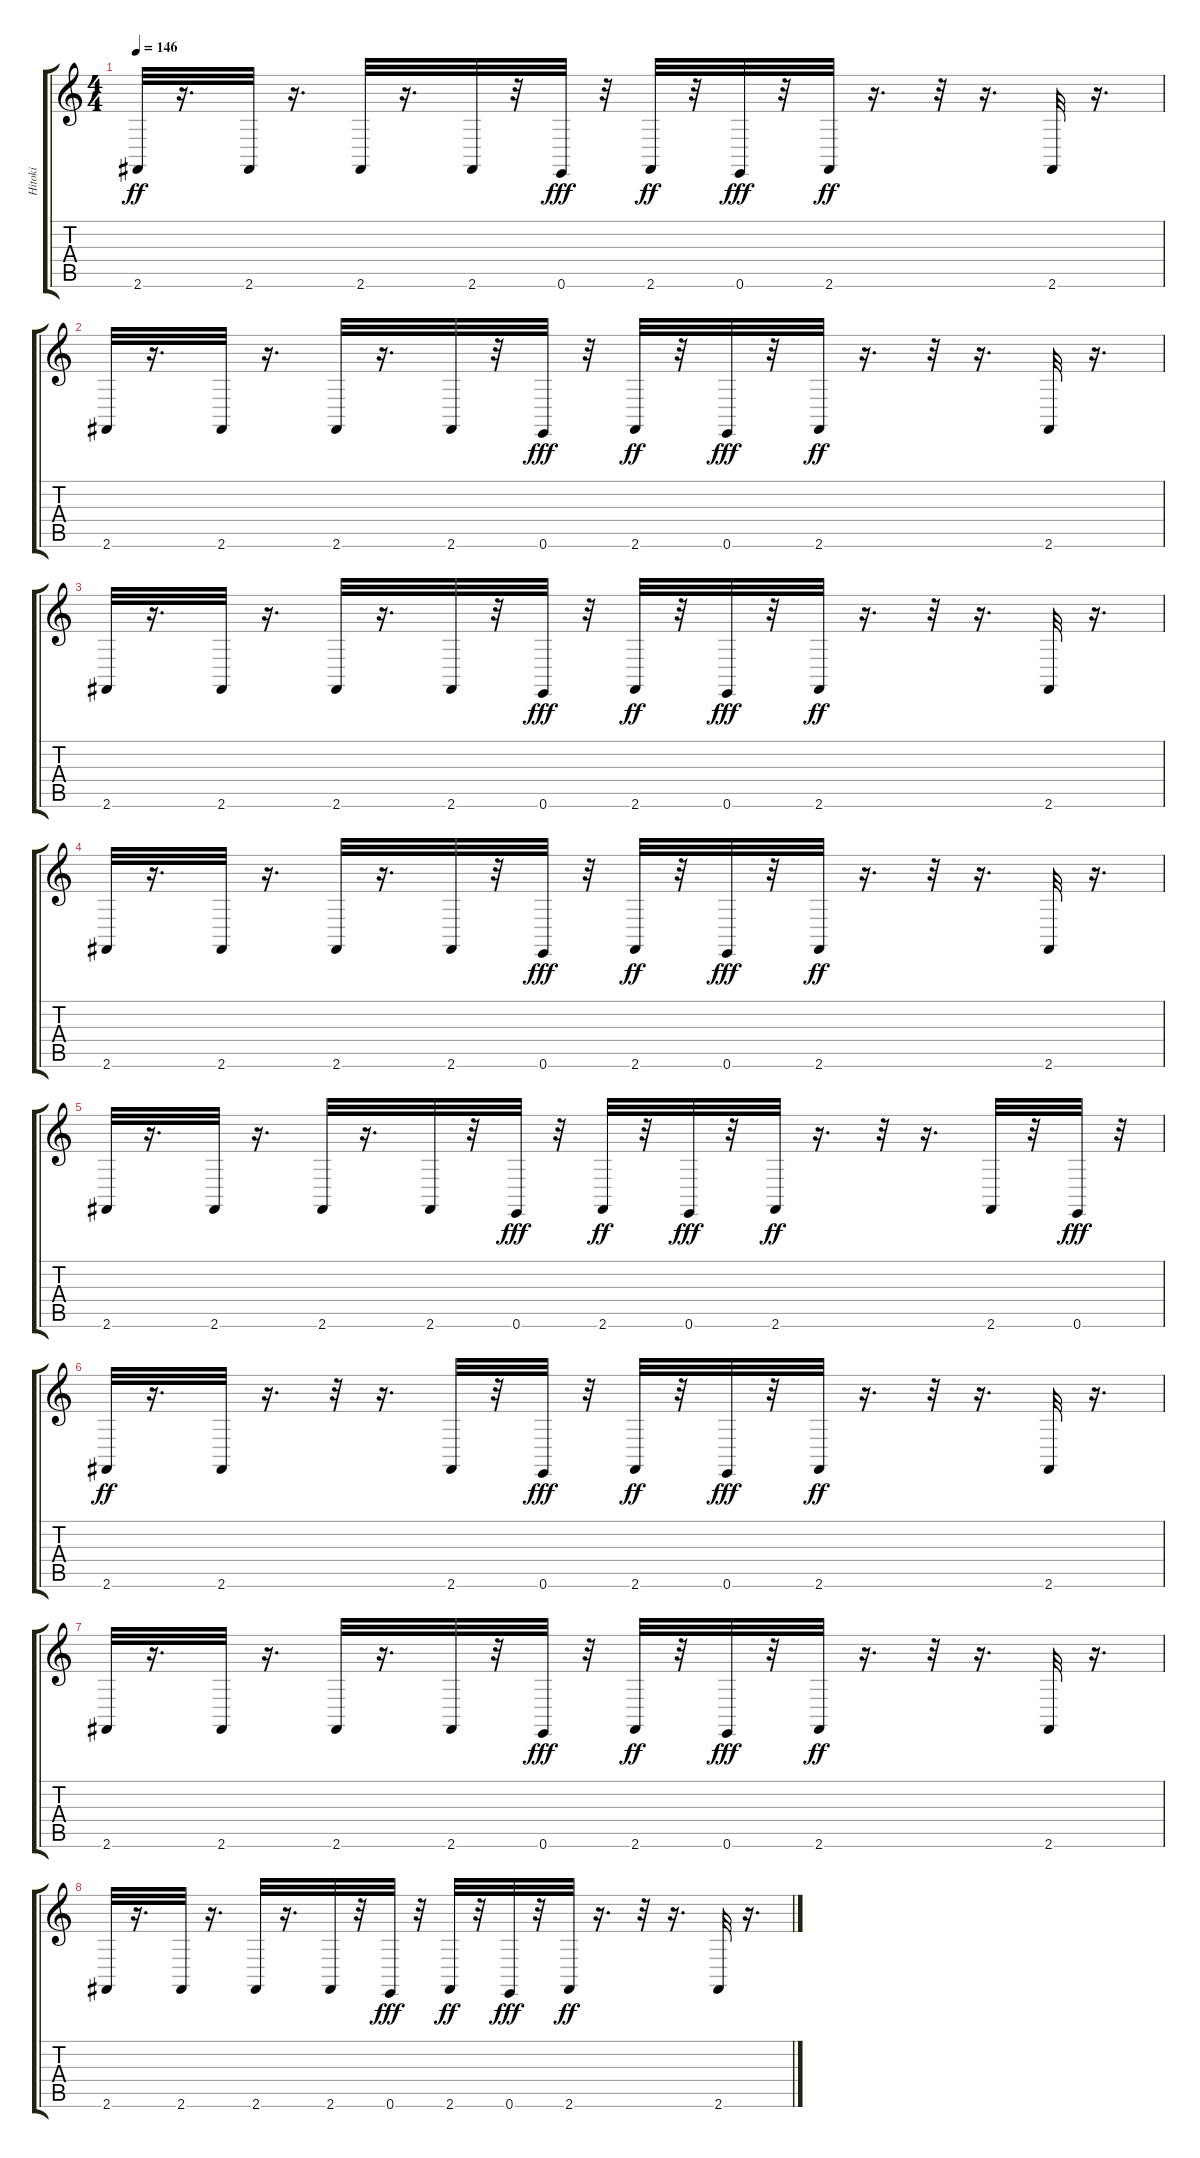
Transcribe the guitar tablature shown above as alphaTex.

\track ("Hitoki " "Hitoki ") {instrument acousticgrandpiano}
\staff {score tabs}
\tuning (E4 B3 G3 D3 A2 E2) {hide}
\ts (4 4)
\tempo 146
\clef g2
\ks c
2.6.32{dy ff} r.16{d} 2.6.32 r.16{d} 2.6.32 r.16{d} 2.6.32 r.32 0.6.32{dy fff} r.32 2.6.32{dy ff} r.32 0.6.32{dy fff} r.32 2.6.32{dy ff} r.16{d} r.32 r.16{d} 2.6.32 r.16{d} |
2.6.32 r.16{d} 2.6.32 r.16{d} 2.6.32 r.16{d} 2.6.32 r.32 0.6.32{dy fff} r.32 2.6.32{dy ff} r.32 0.6.32{dy fff} r.32 2.6.32{dy ff} r.16{d} r.32 r.16{d} 2.6.32 r.16{d} |
2.6.32 r.16{d} 2.6.32 r.16{d} 2.6.32 r.16{d} 2.6.32 r.32 0.6.32{dy fff} r.32 2.6.32{dy ff} r.32 0.6.32{dy fff} r.32 2.6.32{dy ff} r.16{d} r.32 r.16{d} 2.6.32 r.16{d} |
2.6.32 r.16{d} 2.6.32 r.16{d} 2.6.32 r.16{d} 2.6.32 r.32 0.6.32{dy fff} r.32 2.6.32{dy ff} r.32 0.6.32{dy fff} r.32 2.6.32{dy ff} r.16{d} r.32 r.16{d} 2.6.32 r.16{d} |
2.6.32 r.16{d} 2.6.32 r.16{d} 2.6.32 r.16{d} 2.6.32 r.32 0.6.32{dy fff} r.32 2.6.32{dy ff} r.32 0.6.32{dy fff} r.32 2.6.32{dy ff} r.16{d} r.32 r.16{d} 2.6.32 r.32 0.6.32{dy fff} r.32 |
2.6.32{dy ff} r.16{d} 2.6.32 r.16{d} r.32 r.16{d} 2.6.32 r.32 0.6.32{dy fff} r.32 2.6.32{dy ff} r.32 0.6.32{dy fff} r.32 2.6.32{dy ff} r.16{d} r.32 r.16{d} 2.6.32 r.16{d} |
2.6.32 r.16{d} 2.6.32 r.16{d} 2.6.32 r.16{d} 2.6.32 r.32 0.6.32{dy fff} r.32 2.6.32{dy ff} r.32 0.6.32{dy fff} r.32 2.6.32{dy ff} r.16{d} r.32 r.16{d} 2.6.32 r.16{d} |
2.6.32 r.16{d} 2.6.32 r.16{d} 2.6.32 r.16{d} 2.6.32 r.32 0.6.32{dy fff} r.32 2.6.32{dy ff} r.32 0.6.32{dy fff} r.32 2.6.32{dy ff} r.16{d} r.32 r.16{d} 2.6.32 r.16{d}
